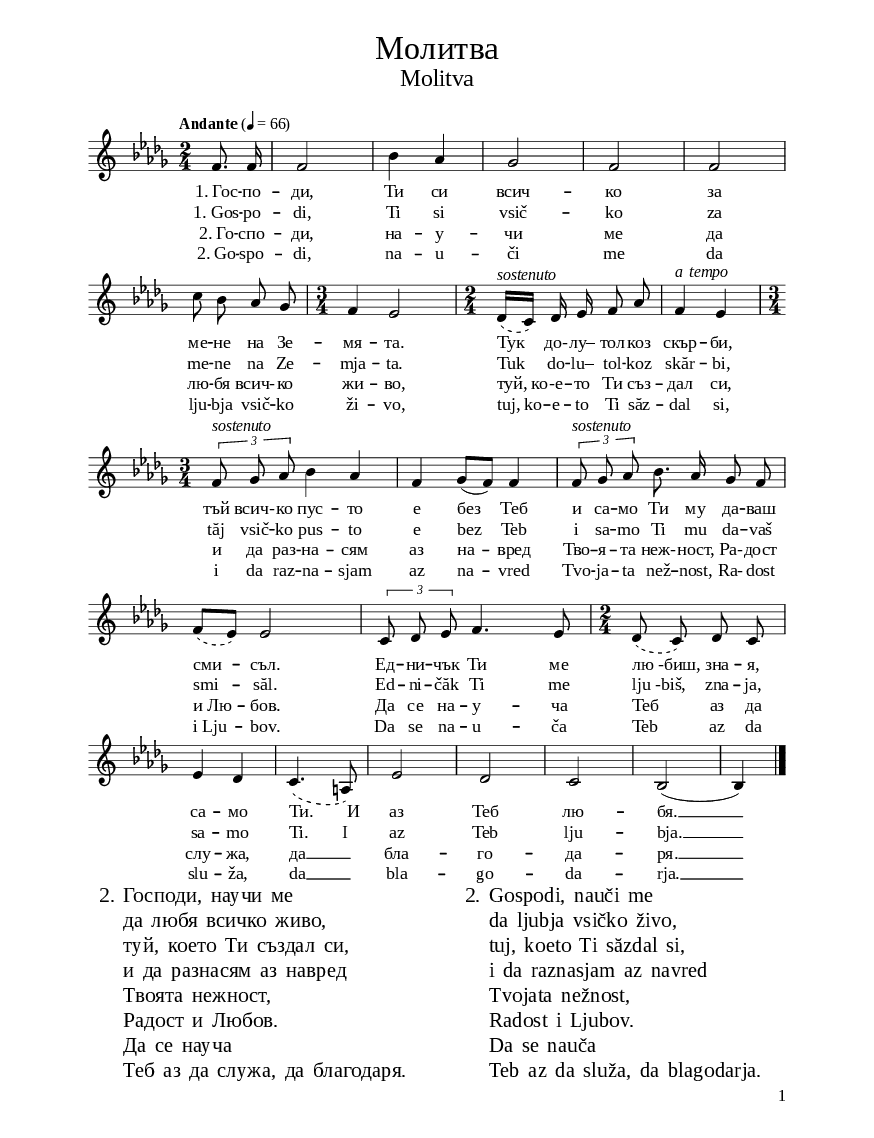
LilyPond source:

\version "2.24.1"

% include paper part and global functions
\include "include/globals.ily"

\bookpart {
  \label #'ref179
  \tocItem \markup "Молитва (Господи, Ти Си) – Molitva (Gospodi, Ti Si) "
  \include "include/bookpart-paper.ily"
  \score {
    \include "include/score-layout.ily"

    \new Voice \absolute {
      \clef treble
      \key bes \minor
      \time 2/4
      \tempoFunc "Andante" 4 "66"
      \autoBeamOff
      \partial 4
      f'8.  f'16 | % 2
      f'2 | % 3
      bes'4  as'4 | % 4
      ges'2 | % 5
      f'2 | % 6
      f'2 \break | % 7
      c''8  bes'8  as'8  ges'8 | % 8
      \time 3/4  | % 8
      f'4  es'2 | % 9
      \time 2/4  | % 9

      \slurDashed  des'16^\markup { \italic {sostenuto} }  [(
      c'16 )] \slurSolid
      des'16  es'16
      f'8  as'8 |
      f'4 ^\markup{ \italic {a tempo} }  es'4 \break | % 11
      \time 3/4  | % 11
      \times 2/3  {
        f'8 ^\markup{ \italic {sostenuto} }  ges'8
        as'8
      }
      bes'4  as'4 | % 12
      f'4  ges'8 ( [  f'8 ) ]  f'4 | % 13
      \times 2/3  {
        f'8 ^\markup{ \italic {sostenuto} }  ges'8
        as'8
      }
      bes'8.  as'16  ges'8  f'8 \break | % 14
      \slurDashed  f'8 ( [ \slurSolid  es'8 ) ]  es'2
      | % 15

      \times 2/3  {
        c'8  des'8  es'8
      }
      f'4.  es'8 | % 16
      \time 2/4  | % 16
      \slurDashed  des'8 (  \slurSolid  c'8 )
      des'8  c'8 \break | % 17
      es'4  des'4 | % 18
      \slurDashed  c'4. ( \slurSolid  a8 ) | % 19
      es'2 |
      des'2 | % 21
      c'2 | % 22
      bes2 ( | bes4 ) \bar "|."
    }

    \addlyrics {
      "1. Гос" -- по -- ди, Ти си всич -- ко
      за ме -- не на Зе -- мя -- та. Тук
      "до-" -- лу– тол -- коз скър --
      би, тъй "всич-" -- ко пус -- то е
      без  Теб и са -- мо Ти му да
      -- ваш сми -- съл. Ед -- ни -- чък
      Ти ме лю_-биш, зна -- я, са -- мо
      "Ти.        И" аз Теб лю -- бя. __}
      \addlyrics {
        "1. Gos" -- po -- di, Ti si vsič -- ko
        za me -- ne na Ze -- mja -- ta. Tuk
        do -- lu– tol -- koz skăr --
        bi, tăj vsič -- ko pus -- to e
        bez  Teb i sa -- mo Ti mu da
        -- vaš smi -- săl. Ed -- ni -- čăk
        Ti me lju_-biš, zna -- ja, sa -- mo
        "Ti.        I" az Teb lju -- bja. __}

        \addlyrics {

          "2. Го" -- спо -- ди, на -- у -- чи ме
          да лю -- бя "всич-" -- ко жи -- во,
          туй,_ко -- "-е" -- то Ти съз -- дал си,
          и да раз -- на -- сям аз на -- вред
          Тво -- я -- та "неж-" -- ност,
          "Ра-" -- дост и_Лю -- бов.
          Да се на -- у -- ча
          Теб  аз да слу -- жа, да __ бла -- го --  да -- ря. __

        }

        \addlyrics {

          "2. Go" -- spo -- di, na -- u -- či me
          da lju -- bja vsič -- ko ži -- vo,
          tuj,_ko -- e -- to Ti săz -- dal si,
          i da raz -- na -- sjam az na -- vred
          Tvo -- ja -- ta než -- nost,
          "Ra-" -- dost i_Lju -- bov.
          Da se na -- u -- ča
          Teb  az da slu -- ža, da __ bla -- go --  da -- rja. __

        }



        \header {
          title = \titleFunc "Молитва" "Molitva"
        }

        \midi{}

      } % score

      \markup \fontsize #bgCoupletFontSize {
        \hspace #1
        \override #`(baseline-skip . ,bgCoupletBaselineSkip)
        \column {
          \line {   2. Господи, научи ме}
          \line {   "   " да любя всичко живо,}
          \line {   "   " туй, което Ти създал си,}
          \line {   "   "  и да разнасям аз навред}
          \line {   "   "   Твоята нежност,}
          \line {   "   " Радост и Любов. }
          \line {   "   "  Да се науча}
          \line {   "   "  Теб  аз да служа, да  благодаря.}

        }

        \hspace #5
        \override #`(baseline-skip . ,bgCoupletBaselineSkip)
        \column {
          \line {   2. Gospodi, nauči me}
          \line {   "   " da ljubja vsičko živo,}
          \line {   "   " tuj, koeto Ti săzdal si,}
          \line {   "   "  i da raznasjam az navred}
          \line {   "   "   Tvojata nežnost,}
          \line {   "   " Radost i Ljubov. }
          \line {   "   "  Da se nauča}
          \line {   "   "  Teb  az da služa, da  blagodarja.}

        } %column
      } % markup
    \pageBreak

      % include foreign translation(s) of the song
      \version "2.24.0"

\markup \fill-line { \fontsize #deTitleFontSize "Gebet" }
\markup \null
\markup \null
\markup \fontsize #deCoupletFontSize {
  \hspace #16
  \override #`(baseline-skip . ,deCoupletBaselineSkip)

  \column {
    \line { 1. Herr, du bist alles für mich,}

    \line { "   "hier unten – so viel Trauer,}

    \line { "   "alles ist so öde ohne Dich}

    \line { "   "und nur Du verleihst ihm Bedeutung.}

    \line { "   "Einzig Du liebst mich,}

    \line { "   "ich weiß, nur Du.}

    \line { "   "Ich liebe dich. }

    \line { " " }

    \line { 2. Herr, lehre mich,}

    \line { "   "alles Lebendige zu lieben,}

    \line { "   "das, was du geschaffen hast,}

    \line { "   "und dass ich überall deine Zartheit,}

    \line { "   "Freude und Liebe verbreite.}

    \line { "   "Möge ich lernen, }

    \line { "   "Dir zu dienen,}

    \line { "   "zu danken. }

  }
}

    } % bookpart

    % Più mosso
    %
